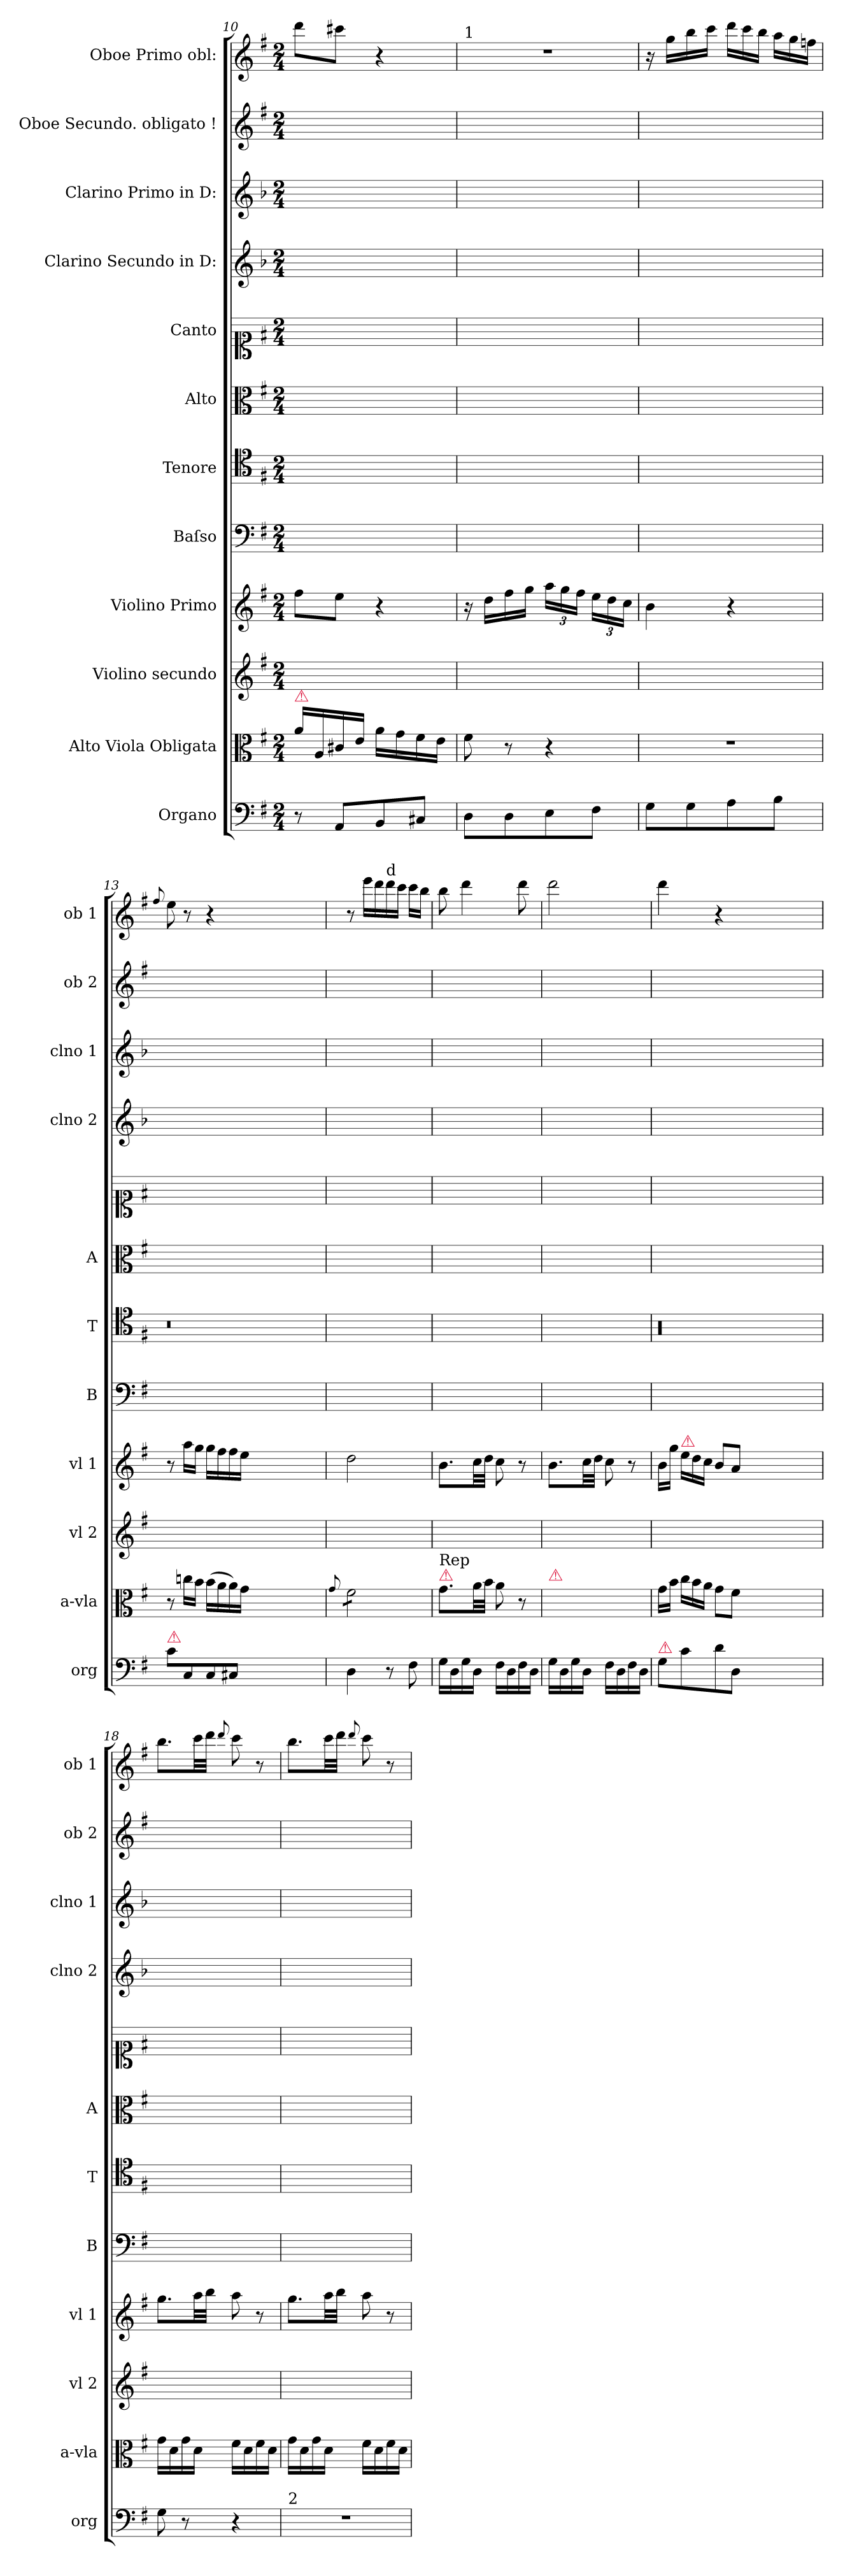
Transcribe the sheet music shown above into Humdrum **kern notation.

**kern	**kern	**kern	**kern	**kern	**kern	**kern	**kern	**kern	**kern	**kern	**kern
*part12	*part11	*part10	*part9	*part8	*part7	*part6	*part5	*part4	*part3	*part2	*part1
*staff12	*staff11	*staff10	*staff9	*staff8	*staff7	*staff6	*staff5	*staff4	*staff3	*staff2	*staff1
*I"Organo	*I"Alto Viola Obligata	*I"Violino secundo	*I"Violino Primo	*I"Baſso	*I"Tenore	*I"Alto	*I"Canto	*I"Clarino Secundo in D:	*I"Clarino Primo in D:	*I"Oboe Secundo. obligato !	*I"Oboe Primo obl:
*I'org	*I'a-vla	*I'vl 2	*I'vl 1	*I'B	*I'T	*I'A	*	*I'clno 2	*I'clno 1	*I'ob 2	*I'ob 1
*clefF4	*clefC3	*clefG2	*clefG2	*clefF4	*clefC4	*clefC3	*clefC1	*clefG2	*clefG2	*clefG2	*clefG2
*	*	*	*	*	*	*	*	*ITrd-1c-2	*ITrd-1c-2	*	*
*k[f#]	*k[f#]	*k[f#]	*k[f#]	*k[f#]	*k[f#]	*k[f#]	*k[f#]	*k[f#]	*k[f#]	*k[f#]	*k[f#]
*M2/4	*M2/4	*M2/4	*M2/4	*M2/4	*M2/4	*M2/4	*M2/4	*M2/4	*M2/4	*M2/4	*M2/4
=10	=10	=10	=10	=10	=10	=10	=10	=10	=10	=10	=10
!	!LO:TX:a:color=crimson:t=⚠	!	!	!	!	!	!	!	!	!	!
8r	16a\LL	2ryy	8ff#\L	2ryy	2ryy	2ryy	2ryy	2ryy	2ryy	2ryy	8ddd\L
.	16A/	.	.	.	.	.	.	.	.	.	.
8AA/L	16c#X/	.	8ee\J	.	.	.	.	.	.	.	8ccc#X\J
.	16e/JJ	.	.	.	.	.	.	.	.	.	.
8BB/	16a\LL	.	4r	.	.	.	.	.	.	.	4r
.	16g\	.	.	.	.	.	.	.	.	.	.
8C#X/J	16f#\	.	.	.	.	.	.	.	.	.	.
.	16e\JJ	.	.	.	.	.	.	.	.	.	.
=11	=11	=11	=11	=11	=11	=11	=11	=11	=11	=11	=11
!	!	!	!	!	!	!	!	!	!	!	!LO:TX:a:t=1
8D\L	8f#\	2ryy	16r	2ryy	2ryy	2ryy	2ryy	2ryy	2ryy	2ryy	2r
.	.	.	16dd\LL	.	.	.	.	.	.	.	.
8D\	8r	.	16ff#\	.	.	.	.	.	.	.	.
.	.	.	16gg\JJ	.	.	.	.	.	.	.	.
8E\	4r	.	24aa\LL	.	.	.	.	.	.	.	.
.	.	.	24gg\	.	.	.	.	.	.	.	.
.	.	.	24ff#\JJ	.	.	.	.	.	.	.	.
8F#\J	.	.	24ee\LL	.	.	.	.	.	.	.	.
.	.	.	24dd\	.	.	.	.	.	.	.	.
.	.	.	24cc\JJ	.	.	.	.	.	.	.	.
=12	=12	=12	=12	=12	=12	=12	=12	=12	=12	=12	=12
8G\L	2r	2ryy	4b\	2ryy	2ryy	2ryy	2ryy	2ryy	2ryy	2ryy	16r
.	.	.	.	.	.	.	.	.	.	.	16gg\LL
8G\	.	.	.	.	.	.	.	.	.	.	16bb\
.	.	.	.	.	.	.	.	.	.	.	16ccc\JJ
*	*	*	*	*	*	*	*	*	*	*	*Xtuplet
8A\	.	.	4r	.	.	.	.	.	.	.	24ddd\LL
.	.	.	.	.	.	.	.	.	.	.	24ccc\
.	.	.	.	.	.	.	.	.	.	.	24bb\JJ
8B\J	.	.	.	.	.	.	.	.	.	.	24aa\LL
.	.	.	.	.	.	.	.	.	.	.	24gg\
.	.	.	.	.	.	.	.	.	.	.	24ffn\JJ
=13	=13	=13	=13	=13	=13	=13	=13	=13	=13	=13	=13
.	.	.	.	.	.	.	.	.	.	.	8qqff#/
!LO:TX:a:color=crimson:t=⚠	!	!	!	!	!	!	!	!	!	!	!
8c\L	8r	2ryy	8r	2ryy	0r	2ryy	2ryy	2ryy	2ryy	2ryy	8ee\
8C/	16ccn\LL	.	16aa\LL	.	.	.	.	.	.	.	8r
.	16b\JJ	.	16gg\JJ	.	.	.	.	.	.	.	.
8C/	(16b\LL	.	16gg\LL	.	.	.	.	.	.	.	4r
.	16a\	.	16ff#\	.	.	.	.	.	.	.	.
8C#X/J	16a\)	.	16ff#\	.	.	.	.	.	.	.	.
.	16g\JJ	.	16ee\JJ	.	.	.	.	.	.	.	.
1.ryy	1.ryy	1.ryy	1.ryy	1.ryy	.	1.ryy	1.ryy	1.ryy	1.ryy	1.ryy	1.ryy
=14	=14	=14	=14	=14	=14	=14	=14	=14	=14	=14	=14
.	8qqg/	.	.	.	.	.	.	.	.	.	.
*	*tremolo	*	*	*	*	*	*	*	*	*	*
4D\	8f#\L	2ryy	2dd\	2ryy	2ryy	2ryy	2ryy	2ryy	2ryy	2ryy	8r
.	8f#\	.	.	.	.	.	.	.	.	.	16eee\LL
.	.	.	.	.	.	.	.	.	.	.	16ddd\
!	!	!	!	!	!	!	!	!	!	!	!LO:TX:a:t=d
8r	8f#\	.	.	.	.	.	.	.	.	.	16ddd\
.	.	.	.	.	.	.	.	.	.	.	16ccc\JJ
8F#\	8f#\J	.	.	.	.	.	.	.	.	.	16ccc\LL
*	*Xtremolo	*	*	*	*	*	*	*	*	*	*
.	.	.	.	.	.	.	.	.	.	.	16bb\JJ
=15	=15	=15	=15	=15	=15	=15	=15	=15	=15	=15	=15
!	!LO:TX:a:color=crimson:t=⚠	!	!	!	!	!	!	!	!	!	!
!	!LO:TX:a:t=Rep	!	!	!	!	!	!	!	!	!	!
16G\LL	8.g\L	2ryy	8.b\L	2ryy	2ryy	2ryy	2ryy	2ryy	2ryy	2ryy	8bb\
16D\	.	.	.	.	.	.	.	.	.	.	.
16G\	.	.	.	.	.	.	.	.	.	.	4ddd\
16D\JJ	32a\LL	.	32cc\LL	.	.	.	.	.	.	.	.
.	32b\JJJ	.	32dd\JJJ	.	.	.	.	.	.	.	.
16F#\LL	8a\	.	8cc\	.	.	.	.	.	.	.	.
16D\	.	.	.	.	.	.	.	.	.	.	.
16F#\	8r	.	8r	.	.	.	.	.	.	.	8ddd\
16D\JJ	.	.	.	.	.	.	.	.	.	.	.
=16	=16	=16	=16	=16	=16	=16	=16	=16	=16	=16	=16
!	!LO:TX:a:color=crimson:t=⚠	!	!	!	!	!	!	!	!	!	!
16G\LL	8.g\Lyy	2ryy	8.b\L	2ryy	2ryy	2ryy	2ryy	2ryy	2ryy	2ryy	2ddd\
16D\	.	.	.	.	.	.	.	.	.	.	.
16G\	.	.	.	.	.	.	.	.	.	.	.
16D\JJ	32a\LLyy	.	32cc\LL	.	.	.	.	.	.	.	.
.	32b\JJJyy	.	32dd\JJJ	.	.	.	.	.	.	.	.
16F#\LL	8a\yy	.	8cc\	.	.	.	.	.	.	.	.
16D\	.	.	.	.	.	.	.	.	.	.	.
16F#\	8ryy	.	8r	.	.	.	.	.	.	.	.
16D\JJ	.	.	.	.	.	.	.	.	.	.	.
=17	=17	=17	=17	=17	=17	=17	=17	=17	=17	=17	=17
!LO:TX:a:color=crimson:t=⚠	!	!	!	!	!	!	!	!	!	!	!
!	!	!	!	!	!LO:N:vis=00	!	!	!	!	!	!
8G\L	16g\LL	2ryy	16b\LL	2ryy	0r	2ryy	2ryy	2ryy	2ryy	2ryy	4ddd\
.	16b\JJ	.	16gg\JJ	.	.	.	.	.	.	.	.
*	*Xtuplet	*	*Xtuplet	*	*	*	*	*	*	*	*
!	!	!	!LO:TX:a:color=crimson:t=⚠	!	!	!	!	!	!	!	!
8c\	24cc\LL	.	24ee\LL	.	.	.	.	.	.	.	.
.	24b\	.	24dd\	.	.	.	.	.	.	.	.
.	24a\JJ	.	24cc\JJ	.	.	.	.	.	.	.	.
8d\	8g\L	.	8b/L	.	.	.	.	.	.	.	4r
8D/J	8f#\J	.	8a/J	.	.	.	.	.	.	.	.
1.ryy	1.ryy	1.ryy	1.ryy	1.ryy	.	1.ryy	1.ryy	1.ryy	1.ryy	1.ryy	1.ryy
=18	=18	=18	=18	=18	=18	=18	=18	=18	=18	=18	=18
8G\	16g\LL	2ryy	8.gg\L	2ryy	2ryy	2ryy	2ryy	2ryy	2ryy	2ryy	8.bb\L
.	16d\	.	.	.	.	.	.	.	.	.	.
8r	16g\	.	.	.	.	.	.	.	.	.	.
.	16d\JJ	.	32aa\LL	.	.	.	.	.	.	.	32ccc\LL
.	.	.	32bb\JJJ	.	.	.	.	.	.	.	32ddd\JJJ
.	.	.	.	.	.	.	.	.	.	.	8qqddd/
4r	16f#\LL	.	8aa\	.	.	.	.	.	.	.	8ccc\
.	16d\	.	.	.	.	.	.	.	.	.	.
.	16f#\	.	8r	.	.	.	.	.	.	.	8r
.	16d\JJ	.	.	.	.	.	.	.	.	.	.
=19	=19	=19	=19	=19	=19	=19	=19	=19	=19	=19	=19
!LO:TX:a:t=2	!	!	!	!	!	!	!	!	!	!	!
!LO:N:vis=0	!	!	!	!	!	!	!	!	!	!	!
2r	16g\LL	2ryy	8.gg\L	2ryy	2ryy	2ryy	2ryy	2ryy	2ryy	2ryy	8.bb\L
.	16d\	.	.	.	.	.	.	.	.	.	.
.	16g\	.	.	.	.	.	.	.	.	.	.
.	16d\JJ	.	32aa\LL	.	.	.	.	.	.	.	32ccc\LL
.	.	.	32bb\JJJ	.	.	.	.	.	.	.	32ddd\JJJ
.	.	.	.	.	.	.	.	.	.	.	8qqddd/
.	16f#\LL	.	8aa\	.	.	.	.	.	.	.	8ccc\
.	16d\	.	.	.	.	.	.	.	.	.	.
.	16f#\	.	8r	.	.	.	.	.	.	.	8r
.	16d\JJ	.	.	.	.	.	.	.	.	.	.
=	=	=	=	=	=	=	=	=	=	=	=
*-	*-	*-	*-	*-	*-	*-	*-	*-	*-	*-	*-
